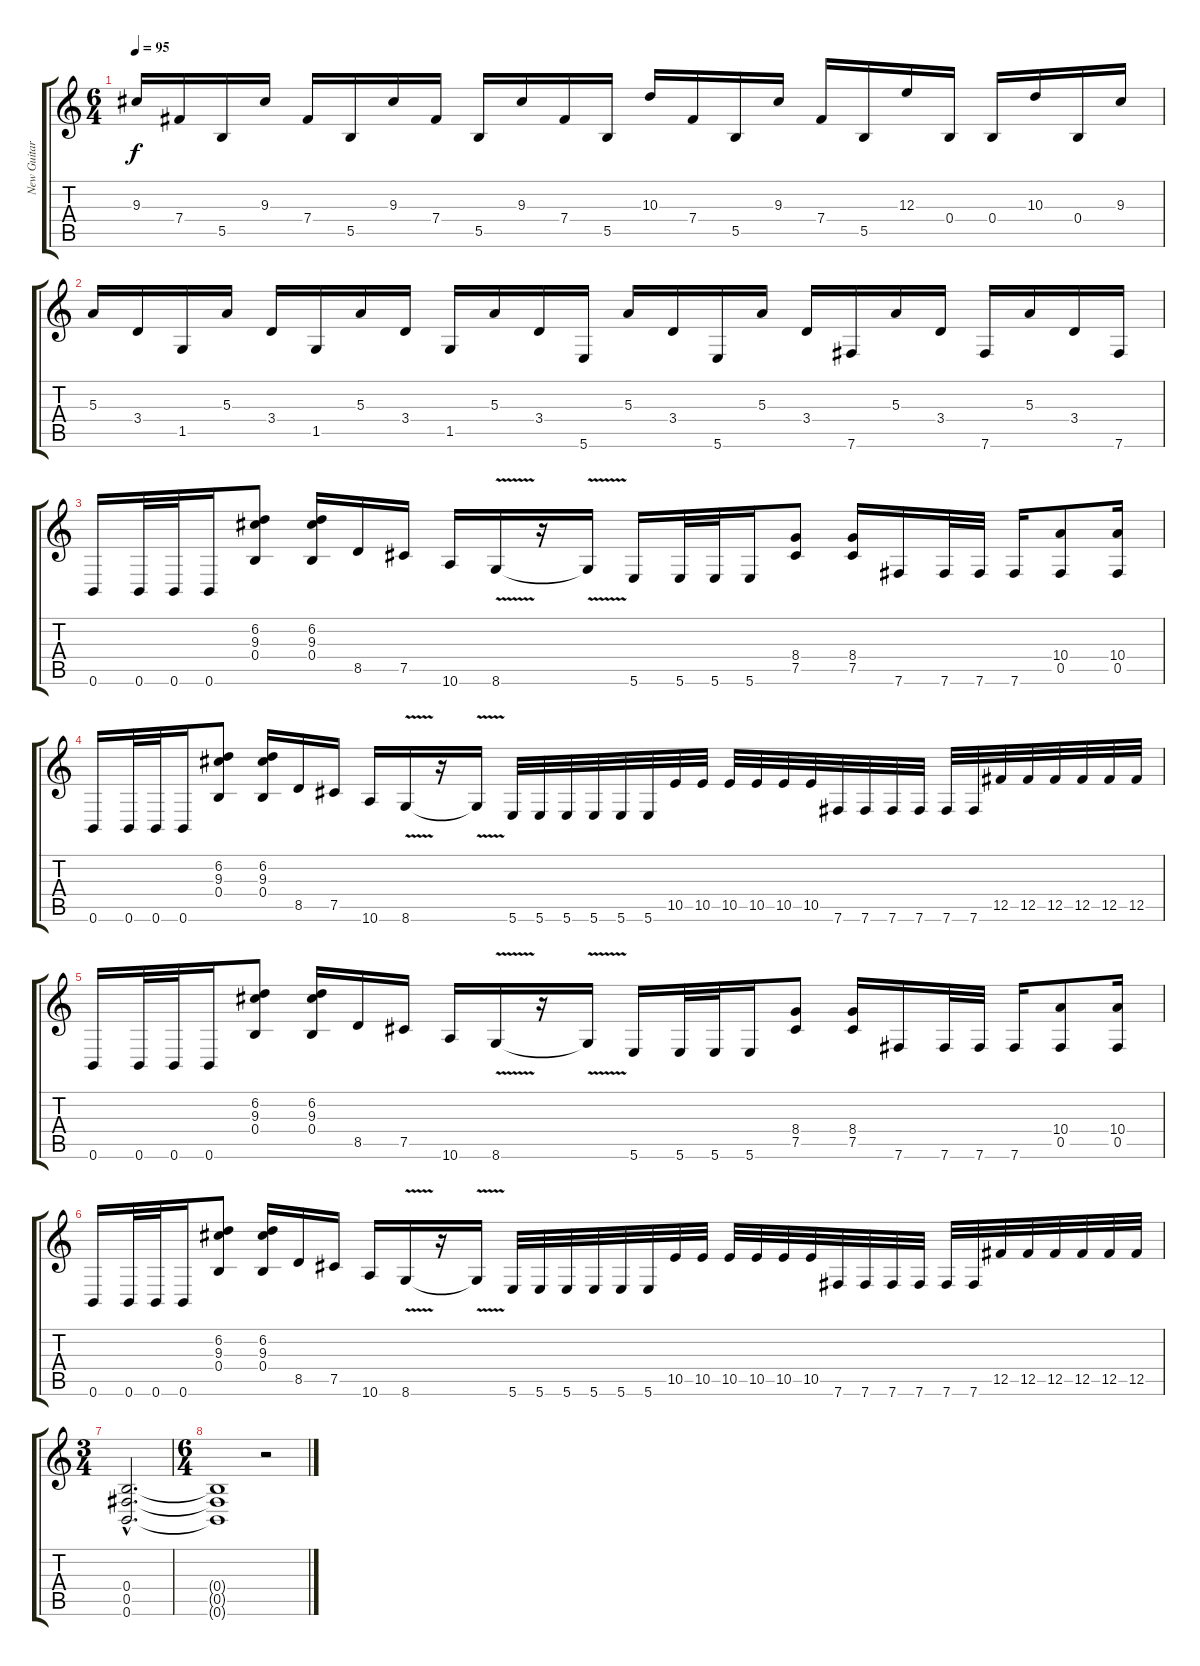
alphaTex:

\track ("New Guitar" "New Guitar") {instrument overdrivenguitar}
\staff {score tabs}
\tuning (Db4 Ab3 E3 B2 Gb2 B1) {hide}
\ts (6 4)
\tempo 95
\clef g2
\ks c
9.3.16{dy f} 7.4.16 5.5.16 9.3.16 7.4.16 5.5.16 9.3.16 7.4.16 5.5.16 9.3.16 7.4.16 5.5.16 10.3.16 7.4.16 5.5.16 9.3.16 7.4.16 5.5.16 12.3.16 0.4.16 0.4.16 10.3.16 0.4.16 9.3.16 |
5.3.16 3.4.16 1.5.16 5.3.16 3.4.16 1.5.16 5.3.16 3.4.16 1.5.16 5.3.16 3.4.16 5.6.16 5.3.16 3.4.16 5.6.16 5.3.16 3.4.16 7.6.16 5.3.16 3.4.16 7.6.16 5.3.16 3.4.16 7.6.16 |
0.6.16 0.6.32 0.6.32 0.6.16 (6.2 9.3 0.4).8 (6.2 9.3 0.4).16 8.5.16 7.5.16 10.6.16 8.6{v}.16 r.16 8.6{t}.16 5.6.16 5.6.32 5.6.32 5.6.16 (8.4 7.5).8 (8.4 7.5).16 7.6.16 7.6.32 7.6.32 7.6.16 (10.4 0.5).8 (10.4 0.5).16 |
0.6.16 0.6.32 0.6.32 0.6.16 (6.2 9.3 0.4).8 (6.2 9.3 0.4).16 8.5.16 7.5.16 10.6.16 8.6{v}.16 r.16 8.6{t}.16 5.6.32 5.6.32 5.6.32 5.6.32 5.6.32 5.6.32 10.5.32 10.5.32 10.5.32 10.5.32 10.5.32 10.5.32 7.6.32 7.6.32 7.6.32 7.6.32 7.6.32 7.6.32 12.5.32 12.5.32 12.5.32 12.5.32 12.5.32 12.5.32 |
0.6.16 0.6.32 0.6.32 0.6.16 (6.2 9.3 0.4).8 (6.2 9.3 0.4).16 8.5.16 7.5.16 10.6.16 8.6{v}.16 r.16 8.6{t}.16 5.6.16 5.6.32 5.6.32 5.6.16 (8.4 7.5).8 (8.4 7.5).16 7.6.16 7.6.32 7.6.32 7.6.16 (10.4 0.5).8 (10.4 0.5).16 |
0.6.16 0.6.32 0.6.32 0.6.16 (6.2 9.3 0.4).8 (6.2 9.3 0.4).16 8.5.16 7.5.16 10.6.16 8.6{v}.16 r.16 8.6{t}.16 5.6.32 5.6.32 5.6.32 5.6.32 5.6.32 5.6.32 10.5.32 10.5.32 10.5.32 10.5.32 10.5.32 10.5.32 7.6.32 7.6.32 7.6.32 7.6.32 7.6.32 7.6.32 12.5.32 12.5.32 12.5.32 12.5.32 12.5.32 12.5.32 |
\ts (3 4)
(0.4{hac} 0.5{hac} 0.6{hac}).2{d} |
\ts (6 4)
(0.4{t} 0.5{t} 0.6{t}).1 r.2
